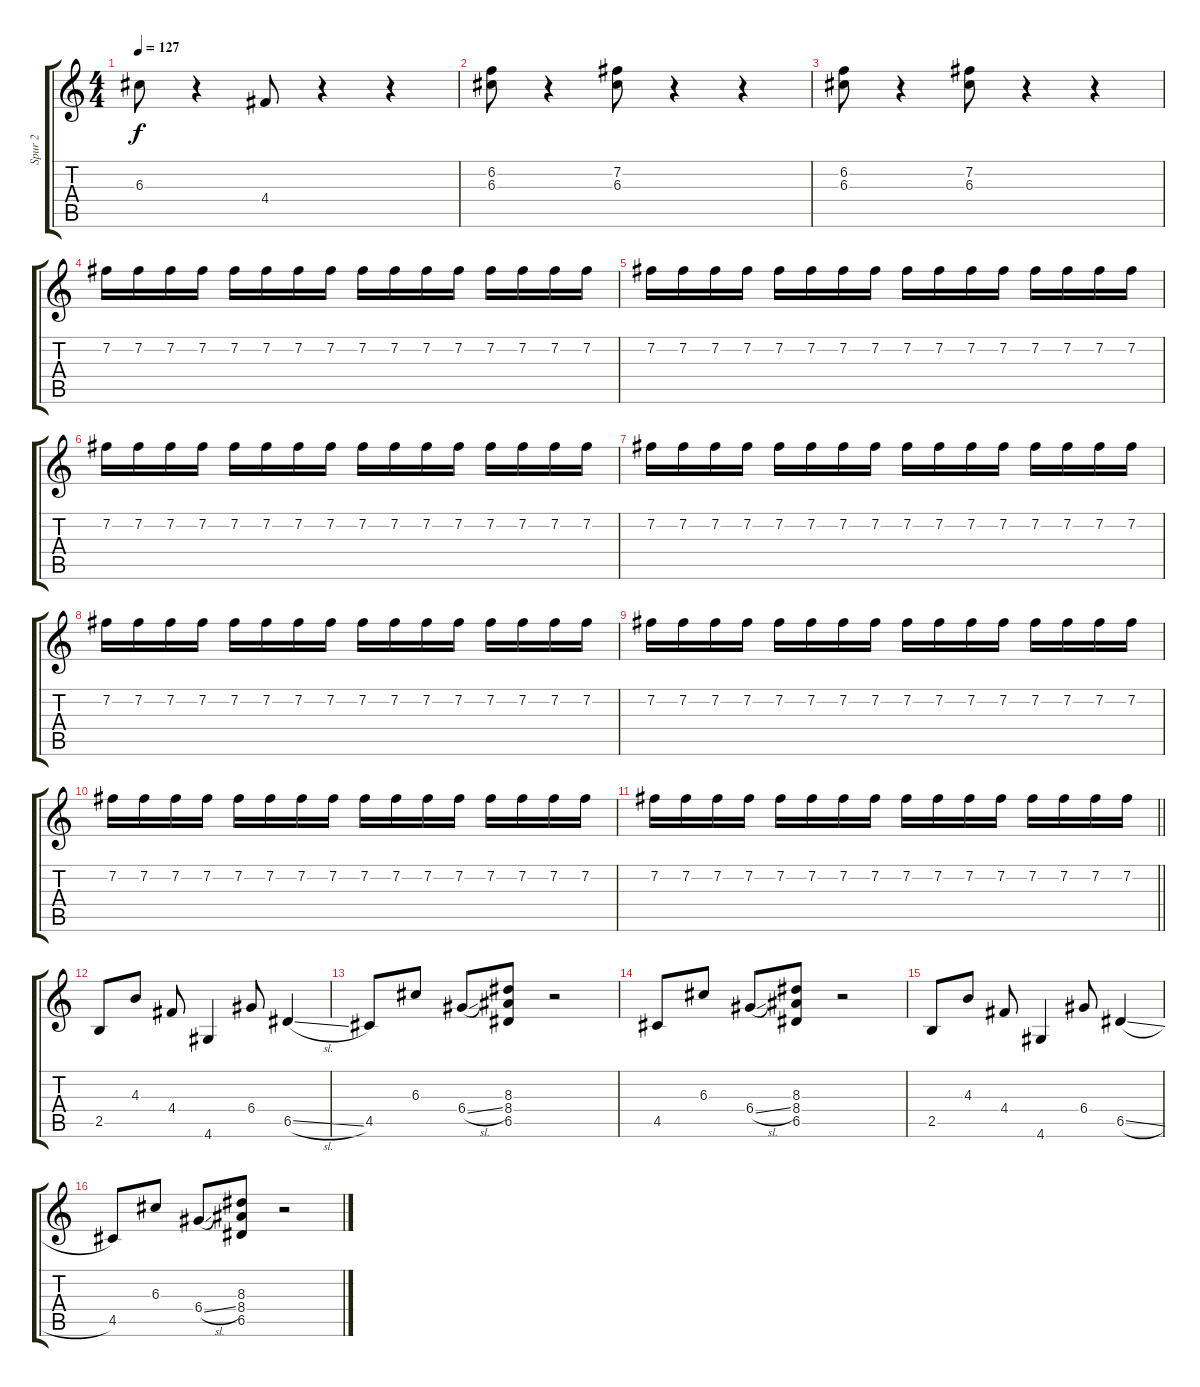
\track ("Spur 2" "Spur 2") {instrument electricguitarclean}
\staff {score tabs}
\tuning (E4 B3 G3 D3 A2 E2) {hide}
\ts (4 4)
\tempo 127
\clef g2
\ks c
6.3.8{dy f} r.4 4.4.8 r.4 r.4 |
(6.2 6.3).8 r.4 (7.2 6.3).8 r.4 r.4 |
(6.2 6.3).8 r.4 (7.2 6.3).8 r.4 r.4 |
7.2.16 7.2.16 7.2.16 7.2.16 7.2.16 7.2.16 7.2.16 7.2.16 7.2.16 7.2.16 7.2.16 7.2.16 7.2.16 7.2.16 7.2.16 7.2.16 |
7.2.16 7.2.16 7.2.16 7.2.16 7.2.16 7.2.16 7.2.16 7.2.16 7.2.16 7.2.16 7.2.16 7.2.16 7.2.16 7.2.16 7.2.16 7.2.16 |
7.2.16 7.2.16 7.2.16 7.2.16 7.2.16 7.2.16 7.2.16 7.2.16 7.2.16 7.2.16 7.2.16 7.2.16 7.2.16 7.2.16 7.2.16 7.2.16 |
7.2.16 7.2.16 7.2.16 7.2.16 7.2.16 7.2.16 7.2.16 7.2.16 7.2.16 7.2.16 7.2.16 7.2.16 7.2.16 7.2.16 7.2.16 7.2.16 |
7.2.16 7.2.16 7.2.16 7.2.16 7.2.16 7.2.16 7.2.16 7.2.16 7.2.16 7.2.16 7.2.16 7.2.16 7.2.16 7.2.16 7.2.16 7.2.16 |
7.2.16 7.2.16 7.2.16 7.2.16 7.2.16 7.2.16 7.2.16 7.2.16 7.2.16 7.2.16 7.2.16 7.2.16 7.2.16 7.2.16 7.2.16 7.2.16 |
7.2.16 7.2.16 7.2.16 7.2.16 7.2.16 7.2.16 7.2.16 7.2.16 7.2.16 7.2.16 7.2.16 7.2.16 7.2.16 7.2.16 7.2.16 7.2.16 |
\barLineRight lightlight
7.2.16 7.2.16 7.2.16 7.2.16 7.2.16 7.2.16 7.2.16 7.2.16 7.2.16 7.2.16 7.2.16 7.2.16 7.2.16 7.2.16 7.2.16 7.2.16 |
2.5.8 4.3.8 4.4.8 4.6.4 6.4.8 6.5{sl}.4 |
4.5.8 6.3.8 6.4{sl}.8 (8.3 8.4 6.5).8 r.2 |
4.5.8 6.3.8 6.4{sl}.8 (8.3 8.4 6.5).8 r.2 |
2.5.8 4.3.8 4.4.8 4.6.4 6.4.8 6.5{sl}.4 |
4.5.8 6.3.8 6.4{sl}.8 (8.3 8.4 6.5).8 r.2
